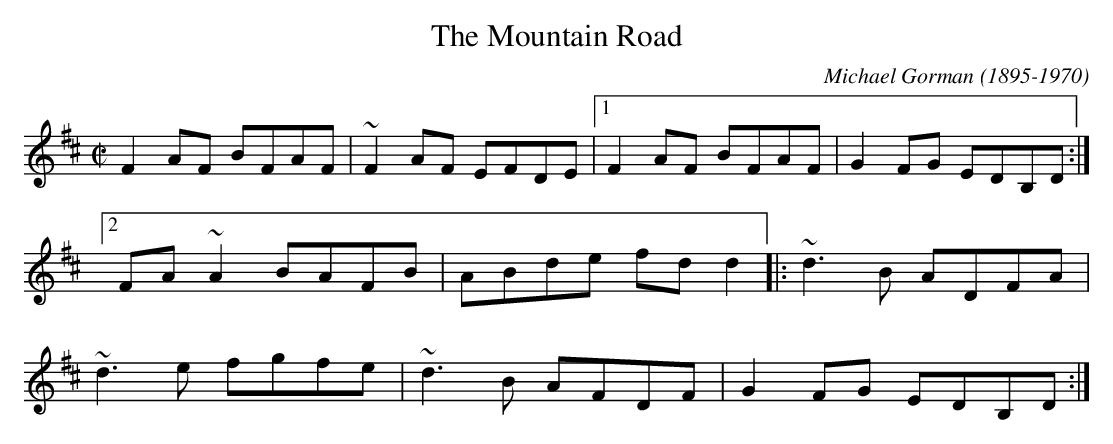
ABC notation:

X:1
T:Mountain Road, The
C:Michael Gorman (1895-1970)
E:13
M:C|
K:D
\bigskip
F2AF BFAF|~F2AF EFDE|1 F2AF BFAF|G2FG EDB,D:|2 FA~A2 BAFB|ABde fd d2\
|:~d3B ADFA|~d3e fgfe|~d3B AFDF|G2FG EDB,D:|**
\bigskip
